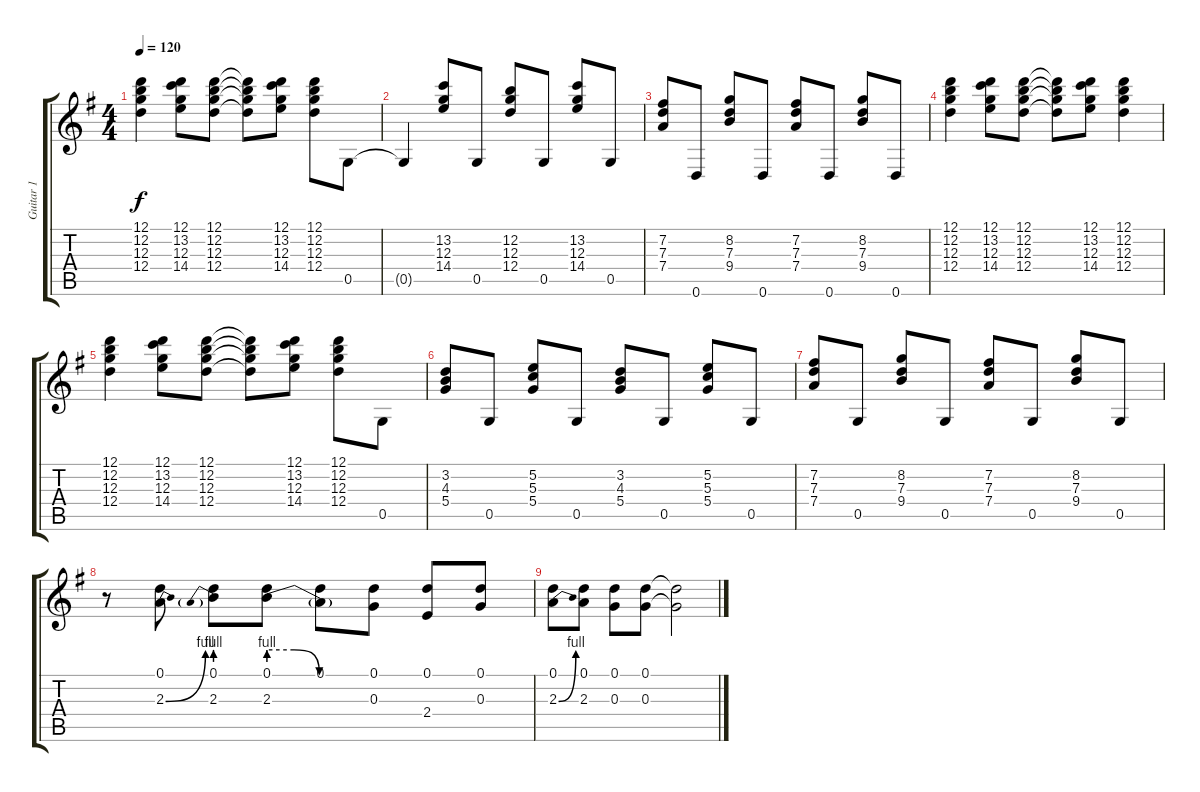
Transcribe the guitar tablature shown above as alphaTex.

\track ("Guitar 1" "Guitar 1") {instrument distortionguitar}
\staff {score tabs}
\tuning (D4 B3 G3 D3 G2 D2) {hide}
\ts (4 4)
\tempo 120
\clef g2
\ks g
(12.1 12.2 12.3 12.4).4{dy f} (12.1 13.2 12.3 14.4).8 (12.1 12.2 12.3 12.4).8 (12.1{t} 12.2{t} 12.3{t} 12.4{t}).8 (12.1 13.2 12.3 14.4).8 (12.1 12.2 12.3 12.4).8 0.5.8 |
0.5{t}.4 (13.2 12.3 14.4).8 0.5.8 (12.2 12.3 12.4).8 0.5.8 (13.2 12.3 14.4).8 0.5.8 |
(7.2 7.3 7.4).8 0.6.8 (8.2 7.3 9.4).8 0.6.8 (7.2 7.3 7.4).8 0.6.8 (8.2 7.3 9.4).8 0.6.8 |
(12.1 12.2 12.3 12.4).4 (12.1 13.2 12.3 14.4).8 (12.1 12.2 12.3 12.4).8 (12.1{t} 12.2{t} 12.3{t} 12.4{t}).8 (12.1 13.2 12.3 14.4).8 (12.1 12.2 12.3 12.4).4 |
(12.1 12.2 12.3 12.4).4 (12.1 13.2 12.3 14.4).8 (12.1 12.2 12.3 12.4).8 (12.1{t} 12.2{t} 12.3{t} 12.4{t}).8 (12.1 13.2 12.3 14.4).8 (12.1 12.2 12.3 12.4).8 0.5.8 |
(3.2 4.3 5.4).8 0.5.8 (5.2 5.3 5.4).8 0.5.8 (3.2 4.3 5.4).8 0.5.8 (5.2 5.3 5.4).8 0.5.8 |
(7.2 7.3 7.4).8 0.5.8 (8.2 7.3 9.4).8 0.5.8 (7.2 7.3 7.4).8 0.5.8 (8.2 7.3 9.4).8 0.5.8 |
r.8 (0.1 2.3{be (bend 0 0 60 4)}).8 (0.1 2.3{be (prebend 0 4 60 4)}).8 (0.1 2.3{be (custom 0 4 15 4 30 0 60 0)}).8 (0.1 2.3{t}).8 (0.1 0.3).8 (0.1 2.4).8 (0.1 0.3).8 |
(0.1 2.3{be (bend 0 0 60 4)}).8 (0.1 2.3).8 (0.1 0.3).8 (0.1 0.3).8 (0.1{t} 0.3{t}).2
